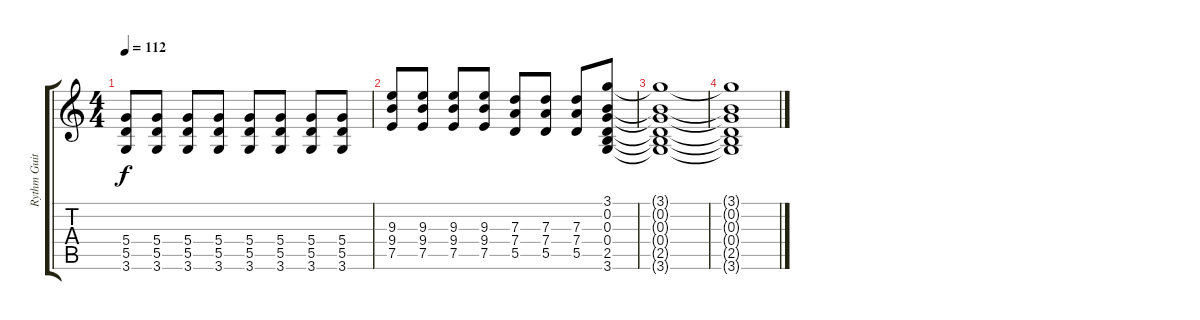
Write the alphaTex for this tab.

\track ("Rythm Guitar" "Rythm Guit") {instrument electricguitarmuted}
\staff {score tabs}
\tuning (E4 B3 G3 D3 A2 E2) {hide}
\ts (4 4)
\tempo 112
\clef g2
\ks c
(5.4 5.5 3.6).8{dy f} (5.4 5.5 3.6).8 (5.4 5.5 3.6).8 (5.4 5.5 3.6).8 (5.4 5.5 3.6).8 (5.4 5.5 3.6).8 (5.4 5.5 3.6).8 (5.4 5.5 3.6).8 |
(9.3 9.4 7.5).8 (9.3 9.4 7.5).8 (9.3 9.4 7.5).8 (9.3 9.4 7.5).8 (7.3 7.4 5.5).8 (7.3 7.4 5.5).8 (7.3 7.4 5.5).8 (3.1 0.2 0.3 0.4 2.5 3.6).8 |
(3.1{t} 0.2{t} 0.3{t} 0.4{t} 2.5{t} 3.6{t}).1{volume 0} |
(3.1{t} 0.2{t} 0.3{t} 0.4{t} 2.5{t} 3.6{t}).1
